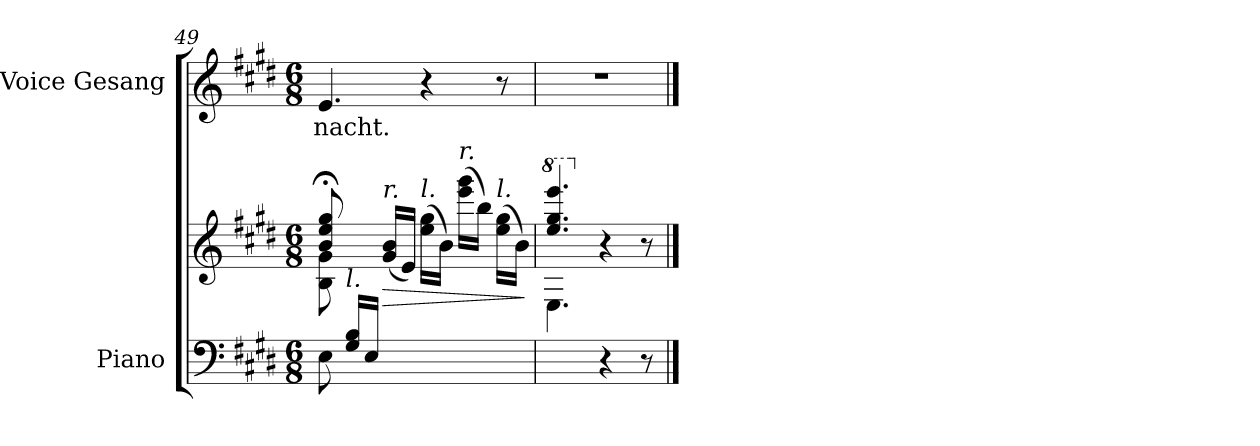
**kern	**kern	**dynam	**kern	**text
*part2	*part2	*part2	*part1	*part1
*staff3	*staff2	*staff2/3	*staff1	*staff1
*I"Piano	*	*	*I"Voice Gesang	*
*I'Pno	*	*	*	*
*clefF4	*clefG2	*	*clefG2	*
*k[f#c#g#d#]	*k[f#c#g#d#]	*	*k[f#c#g#d#]	*
*M6/8	*M6/8	*	*M6/8	*
=49	=49	=49	=49	=49
*^	*^	*	*	*
!	!	!	!	!	!	!LO:LY:b
*	*	*	*	*	*^	*
8ryy	8E\	8b/;< 8ee/;< 8gg#/;<	8B\ 8g#\	.	4.e/	8ryy	-nacht.
*	*	*	*	*	*MM66	*	*
!	!	!LO:TX:b:i:t=l.	!	!	!	!	!
16G#/ 16B/LL	8ryy	8ryy	2ryy	.	.	2ryy	.
16E/JJ	.	.	.	.	.	.	.
!	!	!LO:TX:a:i:t=r.	!	!	!	!	!
!	!	!	!	!LO:HP:b	!	!	!
2ryy	2ryy	(<16g#/ 16b/LL	.	>	.	.	.
.	.	16e/JJ)	.	.	.	.	.
!	!	!LO:TX:a:i:t=l.	!	!	!	!	!
.	.	(>16ee\ 16gg#\LL	.	.	4r	.	.
.	.	16b\JJ)	.	.	.	.	.
!	!	!LO:TX:a:i:t=r.	!	!	!	!	!
.	.	(>16eee\ 16ggg#\LL	.	.	.	.	.
.	.	16bb\JJ)	.	.	.	.	.
*	*	*	*	*	*MM60	*	*
!	!	!LO:TX:a:i:t=l.	!	!	!	!	!
.	.	(>16ee\ 16gg#\LL	8ryy	.	8r	8ryy	.
.	.	16b\JJ)	.	.	.	.	.
*v	*v	*	*	*	*	*	*
*	*v	*v	*	*	*	*
.	.	]	.	.	.
*	*	*	*v	*v	*
=50	=50	=50	=50	=50
*	*8va	*	*	*
*	*^	*	*	*
4.ryy	4.eee/ 4.ggg#/ 4.eeee/	4.e\	.	2.r	.
*	*X8va	*	*	*	*
4r	4r	4.ryy	.	.	.
8r	8r	.	.	.	.
*	*v	*v	*	*	*
==	==	==	==	==
*-	*-	*-	*-	*-
